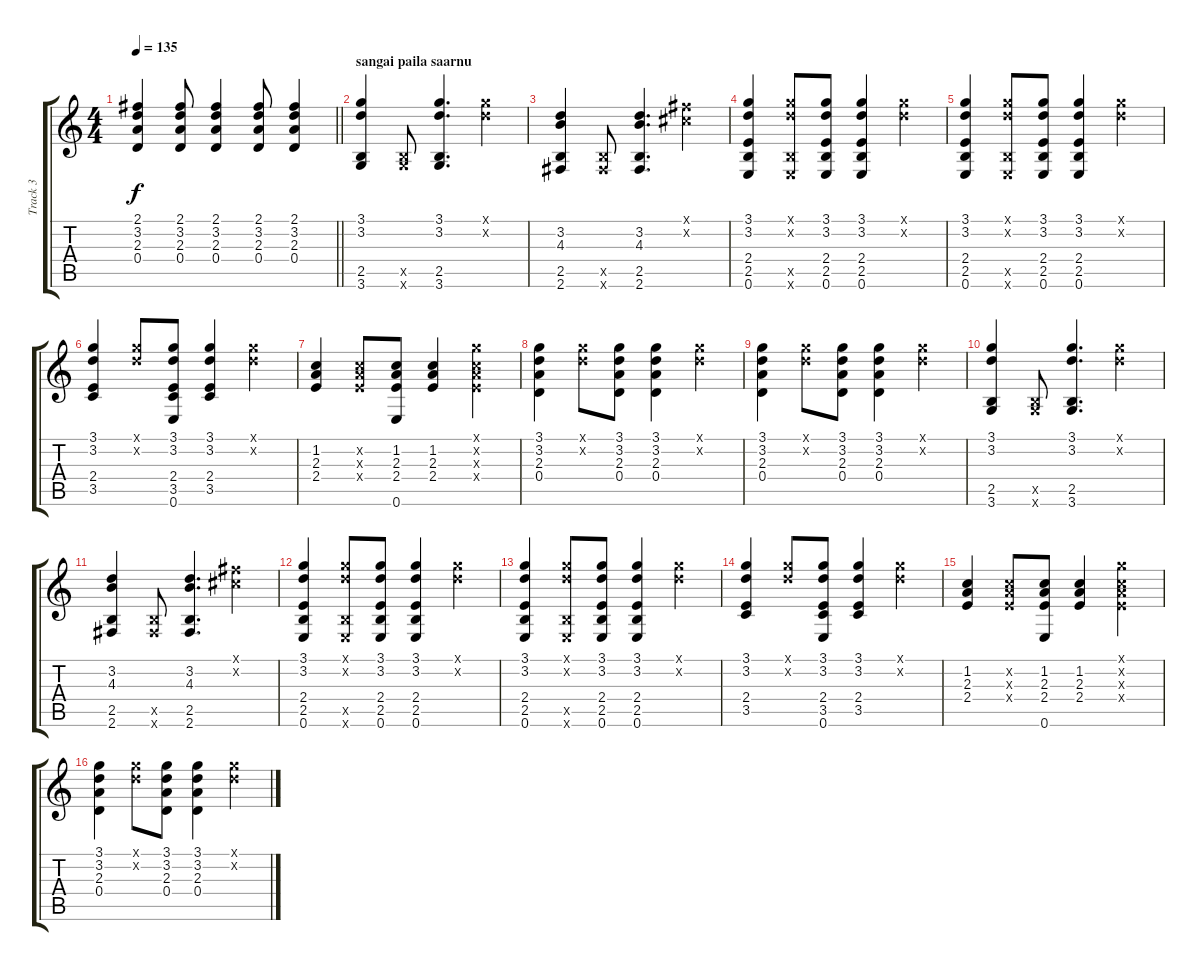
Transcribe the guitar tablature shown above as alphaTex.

\track ("Track 3" "Track 3") {instrument acousticguitarsteel}
\staff {score tabs}
\tuning (E4 B3 G3 D3 A2 E2) {hide}
\ts (4 4)
\tempo 135
\clef g2
\barLineRight lightlight
\ks c
(2.1 3.2 2.3 0.4).4{dy f} (2.1 3.2 2.3 0.4).8 (2.1 3.2 2.3 0.4).4 (2.1 3.2 2.3 0.4).8 (2.1 3.2 2.3 0.4).4 |
\section ("" "sangai paila saarnu")
(3.1 3.2 2.5 3.6).4 (2.5{x} 3.6{x}).8 (3.1 3.2 2.5 3.6).4{d} (3.1{x} 3.2{x}).4 |
(3.2 4.3 2.5 2.6).4 (2.5{x} 2.6{x}).8 (3.2 4.3 2.5 2.6).4{d} (2.1{x} 2.2{x}).4 |
(3.1 3.2 2.4 2.5 0.6).4 (3.1{x} 3.2{x} 2.5{x} 0.6{x}).8 (3.1 3.2 2.4 2.5 0.6).8 (3.1 3.2 2.4 2.5 0.6).4 (3.1{x} 3.2{x}).4 |
(3.1 3.2 2.4 2.5 0.6).4 (3.1{x} 3.2{x} 2.5{x} 0.6{x}).8 (3.1 3.2 2.4 2.5 0.6).8 (3.1 3.2 2.4 2.5 0.6).4 (3.1{x} 3.2{x}).4 |
(3.1 3.2 2.4 3.5).4 (3.1{x} 3.2{x}).8 (3.1 3.2 2.4 3.5 0.6).8 (3.1 3.2 2.4 3.5).4 (3.1{x} 3.2{x}).4 |
(1.2 2.3 2.4).4 (1.2{x} 2.3{x} 2.4{x}).8 (1.2 2.3 2.4 0.6).8 (1.2 2.3 2.4).4 (3.1{x} 1.2{x} 2.3{x} 2.4{x}).4 |
(3.1 3.2 2.3 0.4).4 (3.1{x} 3.2{x}).8 (3.1 3.2 2.3 0.4).8 (3.1 3.2 2.3 0.4).4 (3.1{x} 3.2{x}).4 |
(3.1 3.2 2.3 0.4).4 (3.1{x} 3.2{x}).8 (3.1 3.2 2.3 0.4).8 (3.1 3.2 2.3 0.4).4 (3.1{x} 3.2{x}).4 |
(3.1 3.2 2.5 3.6).4 (2.5{x} 3.6{x}).8 (3.1 3.2 2.5 3.6).4{d} (3.1{x} 3.2{x}).4 |
(3.2 4.3 2.5 2.6).4 (2.5{x} 2.6{x}).8 (3.2 4.3 2.5 2.6).4{d} (2.1{x} 2.2{x}).4 |
(3.1 3.2 2.4 2.5 0.6).4 (3.1{x} 3.2{x} 2.5{x} 0.6{x}).8 (3.1 3.2 2.4 2.5 0.6).8 (3.1 3.2 2.4 2.5 0.6).4 (3.1{x} 3.2{x}).4 |
(3.1 3.2 2.4 2.5 0.6).4 (3.1{x} 3.2{x} 2.5{x} 0.6{x}).8 (3.1 3.2 2.4 2.5 0.6).8 (3.1 3.2 2.4 2.5 0.6).4 (3.1{x} 3.2{x}).4 |
(3.1 3.2 2.4 3.5).4 (3.1{x} 3.2{x}).8 (3.1 3.2 2.4 3.5 0.6).8 (3.1 3.2 2.4 3.5).4 (3.1{x} 3.2{x}).4 |
(1.2 2.3 2.4).4 (1.2{x} 2.3{x} 2.4{x}).8 (1.2 2.3 2.4 0.6).8 (1.2 2.3 2.4).4 (3.1{x} 1.2{x} 2.3{x} 2.4{x}).4 |
(3.1 3.2 2.3 0.4).4 (3.1{x} 3.2{x}).8 (3.1 3.2 2.3 0.4).8 (3.1 3.2 2.3 0.4).4 (3.1{x} 3.2{x}).4
